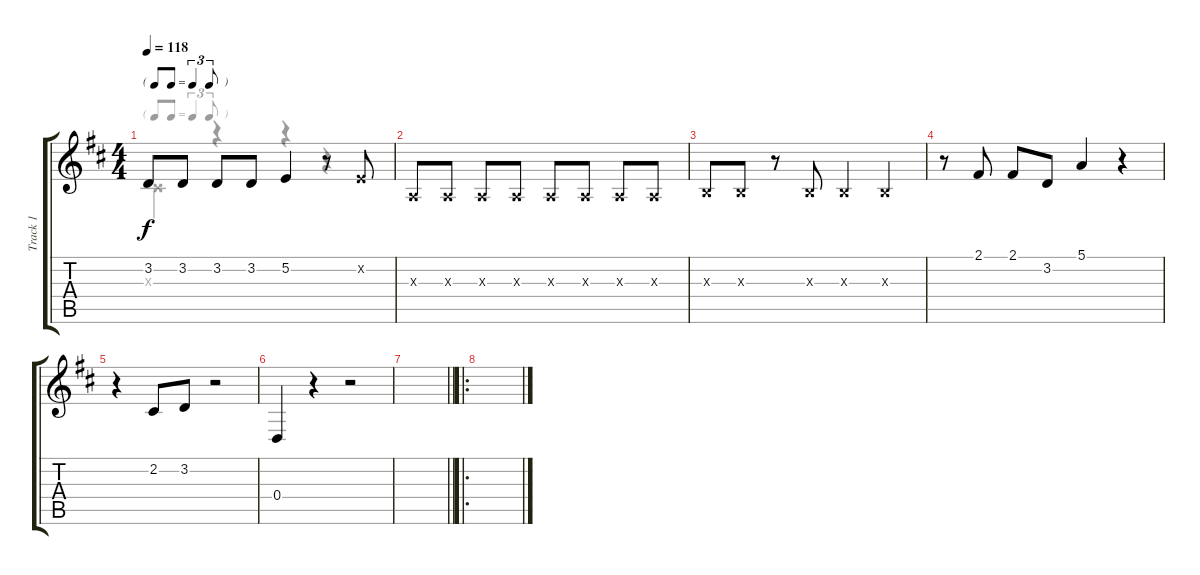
\track ("Track 1" "Track 1") {instrument tenorsax}
\staff {score tabs}
\tuning (E4 B3 G3 D3 A2 E2) {hide}
\voice
\ts (4 4)
\tf triplet8th
\tempo 118
\clef g2
\ks d
3.2.8{dy f} 3.2.8 3.2.8 3.2.8 5.2.4 r.8 5.2{x}.8 |
2.3{x}.8 2.3{x}.8 2.3{x}.8 2.3{x}.8 2.3{x}.8 2.3{x}.8 2.3{x}.8 2.3{x}.8 |
4.3{x}.8 4.3{x}.8 r.8 4.3{x}.8 4.3{x}.4 4.3{x}.4 |
r.8 2.1.8 2.1.8 3.2.8 5.1.4 r.4 |
r.4 2.2.8 3.2.8 r.2 |
0.4.4 r.4 r.2 |
\barLineRight lightlight
|
\ro
|
|
|
|
|
|
|
|
\voice
\clef g2
\ottava regular
\simile none
\ks d
6.3{x}.4{dy f} r.4 r.4 r.4 |
|
|
|
|
|
\barLineRight lightlight
|
|
|
|
|
|
|
|
|
